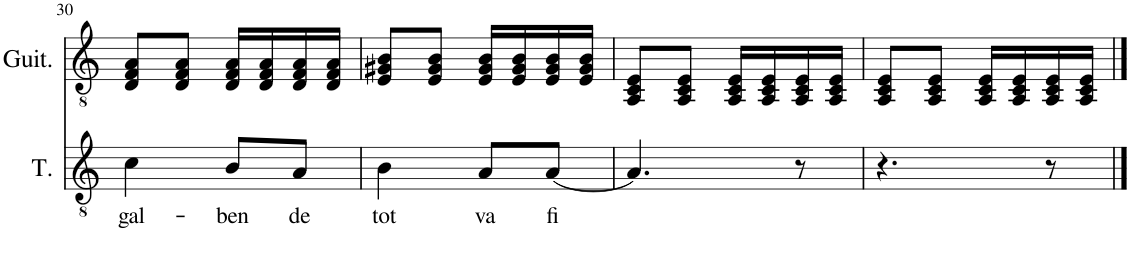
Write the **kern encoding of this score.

**kern	**text	**kern
*part2	*part2	*part1
*staff2	*staff2	*staff1
*I"Tenor	*	*I"Acoustic Guitar
*I'T.	*	*I'Guit.
!!LO:PB:g=z
*clefGv2	*	*clefGv2
*k[]	*	*k[]
*M2/4	*	*M2/4
=30	=30	=30
!	!LO:LY:b	!
4c\	gal-	8D/ 8F/ 8A/L
.	.	8D/ 8F/ 8A/J
!	!LO:LY:b	!
8B/L	-ben	16D/ 16F/ 16A/LL
.	.	16D/ 16F/ 16A/
!	!LO:LY:b	!
8A/J	de	16D/ 16F/ 16A/
.	.	16D/ 16F/ 16A/JJ
=31	=31	=31
!	!LO:LY:b	!
4B\	tot	8E/ 8G#X/ 8B/L
.	.	8E/ 8G#/ 8B/J
!	!LO:LY:b	!
8A/L	va	16E/ 16G#/ 16B/LL
.	.	16E/ 16G#/ 16B/
!	!LO:LY:b	!
[8A/J	fi	16E/ 16G#/ 16B/
.	.	16E/ 16G#/ 16B/JJ
=32	=32	=32
4.A/]	.	8AA/ 8C/ 8E/L
.	.	8AA/ 8C/ 8E/J
.	.	16AA/ 16C/ 16E/LL
.	.	16AA/ 16C/ 16E/
8r	.	16AA/ 16C/ 16E/
.	.	16AA/ 16C/ 16E/JJ
=33	=33	=33
4.r	.	8AA/ 8C/ 8E/L
.	.	8AA/ 8C/ 8E/J
.	.	16AA/ 16C/ 16E/LL
.	.	16AA/ 16C/ 16E/
8r	.	16AA/ 16C/ 16E/
.	.	16AA/ 16C/ 16E/JJ
==	==	==
*-	*-	*-
